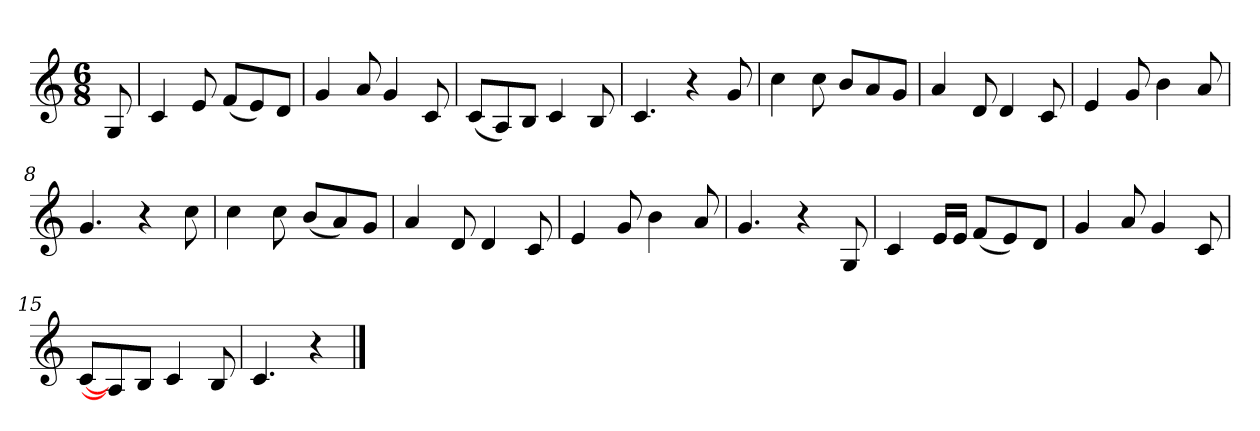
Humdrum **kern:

**kern
*part1
*staff1
*clefG2
*M6/8
*MM80
=
8G
=1
4c
8e
(8f/L
8e/)
8d/J
=2
4g
8a
4g
8c
=3
(8c/L
8A/)
8B/J
4c
8B
=4
4.c
4r
8g
=5
4cc
8cc
8b/L
8a/
8g/J
=6
4a
8d
4d
8c
=7
4e
8g
4b
8a
=8
4.g
4r
8cc
=9
4cc
8cc
(8b/L
8a/)
8g/J
=10
4a
8d
4d
8c
=11
4e
8g
4b
8a
=12
4.g
4r
8G
=13
4c
16e/LL
16e/JJ
(8f/L
8e/)
8d/J
=14
4g
8a
4g
8c
=15
[8c/L
8A/]
8B/J
4c
8B
=16
4.c
4r
==
*-
